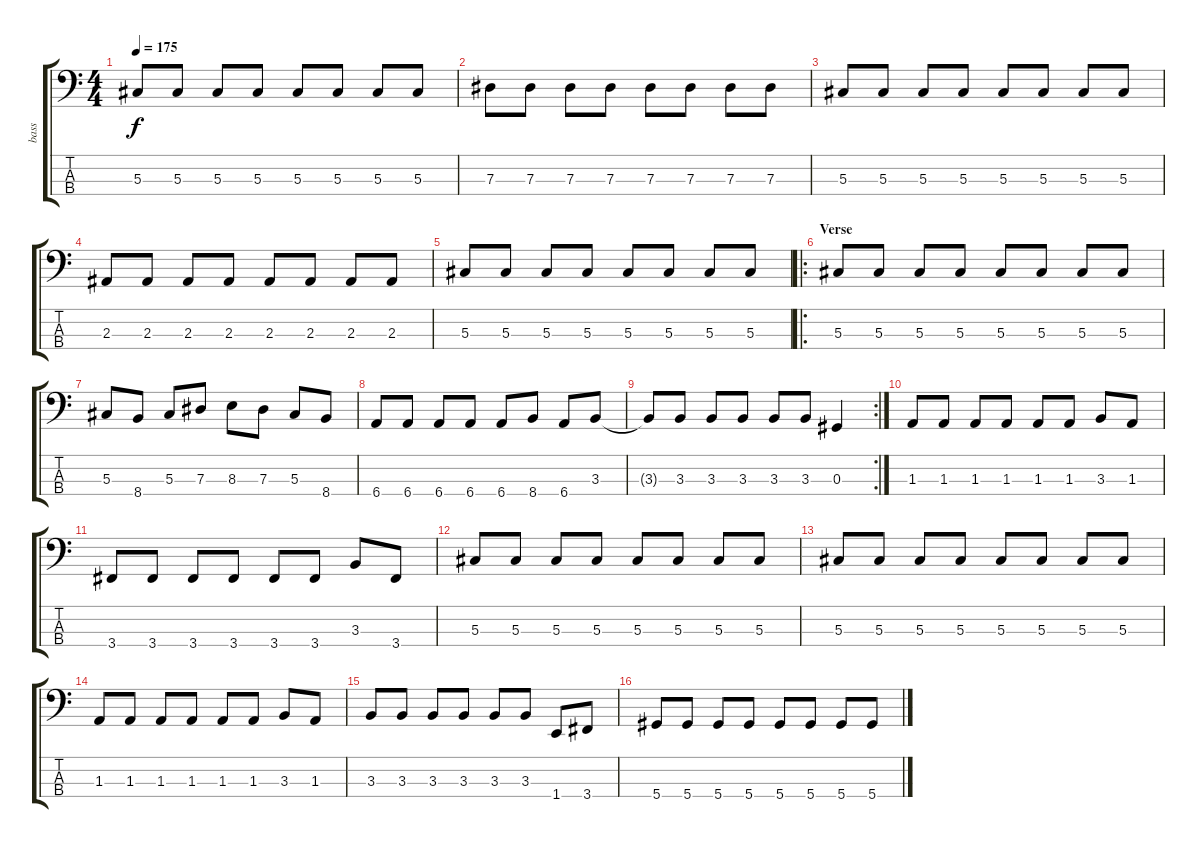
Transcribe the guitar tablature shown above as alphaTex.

\track ("bass" "bass") {instrument electricbassfinger}
\staff {score tabs}
\tuning (Gb2 Db2 Ab1 Eb1) {hide}
\ts (4 4)
\tempo 175
\clef f4
\ks c
5.3.8{dy f} 5.3.8 5.3.8 5.3.8 5.3.8 5.3.8 5.3.8 5.3.8 |
7.3.8 7.3.8 7.3.8 7.3.8 7.3.8 7.3.8 7.3.8 7.3.8 |
5.3.8 5.3.8 5.3.8 5.3.8 5.3.8 5.3.8 5.3.8 5.3.8 |
2.3.8 2.3.8 2.3.8 2.3.8 2.3.8 2.3.8 2.3.8 2.3.8 |
5.3.8 5.3.8 5.3.8 5.3.8 5.3.8 5.3.8 5.3.8 5.3.8 |
\ro
\section ("" "Verse")
5.3.8 5.3.8 5.3.8 5.3.8 5.3.8 5.3.8 5.3.8 5.3.8 |
5.3.8 8.4.8 5.3.8 7.3.8 8.3.8 7.3.8 5.3.8 8.4.8 |
6.4.8 6.4.8 6.4.8 6.4.8 6.4.8 8.4.8 6.4.8 3.3.8 |
\rc 2
3.3{t}.8 3.3.8 3.3.8 3.3.8 3.3.8 3.3.8 0.3.4 |
1.3.8 1.3.8 1.3.8 1.3.8 1.3.8 1.3.8 3.3.8 1.3.8 |
3.4.8 3.4.8 3.4.8 3.4.8 3.4.8 3.4.8 3.3.8 3.4.8 |
5.3.8 5.3.8 5.3.8 5.3.8 5.3.8 5.3.8 5.3.8 5.3.8 |
5.3.8 5.3.8 5.3.8 5.3.8 5.3.8 5.3.8 5.3.8 5.3.8 |
1.3.8 1.3.8 1.3.8 1.3.8 1.3.8 1.3.8 3.3.8 1.3.8 |
3.3.8 3.3.8 3.3.8 3.3.8 3.3.8 3.3.8 1.4.8 3.4.8 |
5.4.8 5.4.8 5.4.8 5.4.8 5.4.8 5.4.8 5.4.8 5.4.8
